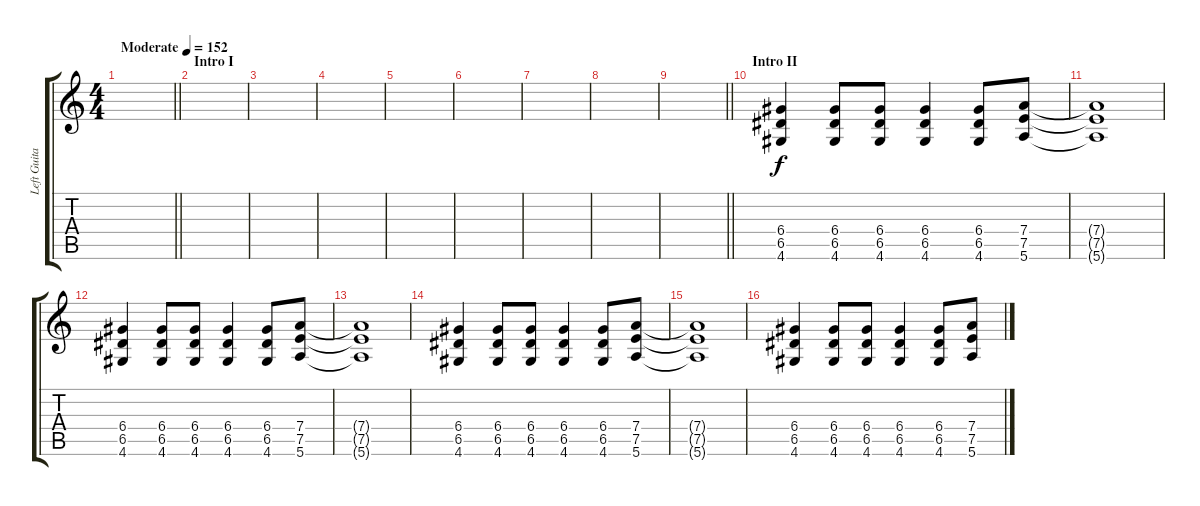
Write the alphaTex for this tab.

\track ("Left Guitar" "Left Guita") {instrument overdrivenguitar}
\staff {score tabs}
\tuning (E4 B3 G3 D3 A2 E2) {hide}
\ts (4 4)
\tempo (152 "Moderate")
\clef g2
\barLineRight lightlight
\ks c
|
\section ("" "Intro I")
|
|
|
|
|
|
|
\barLineRight lightlight
|
\section ("" "Intro II")
(6.4 6.5 4.6).4 (6.4 6.5 4.6).8 (6.4 6.5 4.6).8 (6.4 6.5 4.6).4 (6.4 6.5 4.6).8 (7.4 7.5 5.6).8 |
(7.4{t} 7.5{t} 5.6{t}).1 |
(6.4 6.5 4.6).4 (6.4 6.5 4.6).8 (6.4 6.5 4.6).8 (6.4 6.5 4.6).4 (6.4 6.5 4.6).8 (7.4 7.5 5.6).8 |
(7.4{t} 7.5{t} 5.6{t}).1 |
(6.4 6.5 4.6).4 (6.4 6.5 4.6).8 (6.4 6.5 4.6).8 (6.4 6.5 4.6).4 (6.4 6.5 4.6).8 (7.4 7.5 5.6).8 |
(7.4{t} 7.5{t} 5.6{t}).1 |
(6.4 6.5 4.6).4 (6.4 6.5 4.6).8 (6.4 6.5 4.6).8 (6.4 6.5 4.6).4 (6.4 6.5 4.6).8 (7.4 7.5 5.6).8
